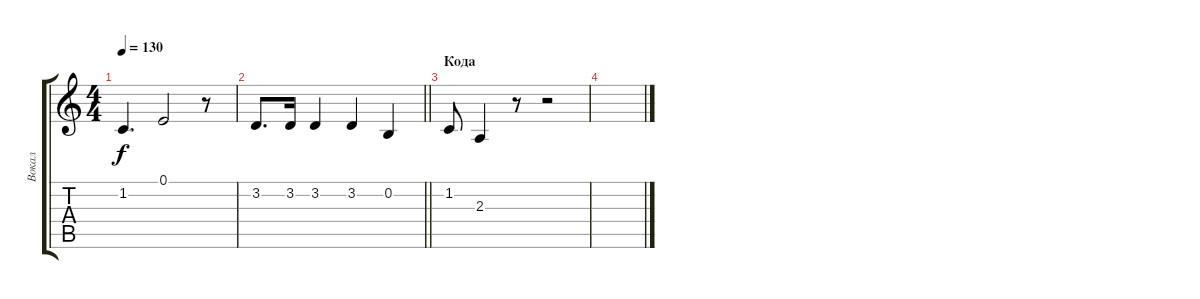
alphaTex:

\track ("Вокал" "Вокал") {instrument lead6voice}
\staff {score tabs}
\tuning (E4 B3 G3 D3 A2 E2) {hide}
\ts (4 4)
\tempo 130
\clef g2
\ks c
1.2.4{d dy f} 0.1.2 r.8 |
\barLineRight lightlight
3.2.8{d} 3.2.16 3.2.4 3.2.4 0.2.4 |
\section ("" "Кода")
1.2.8 2.3.4 r.8 r.2 |
\ks aminor
